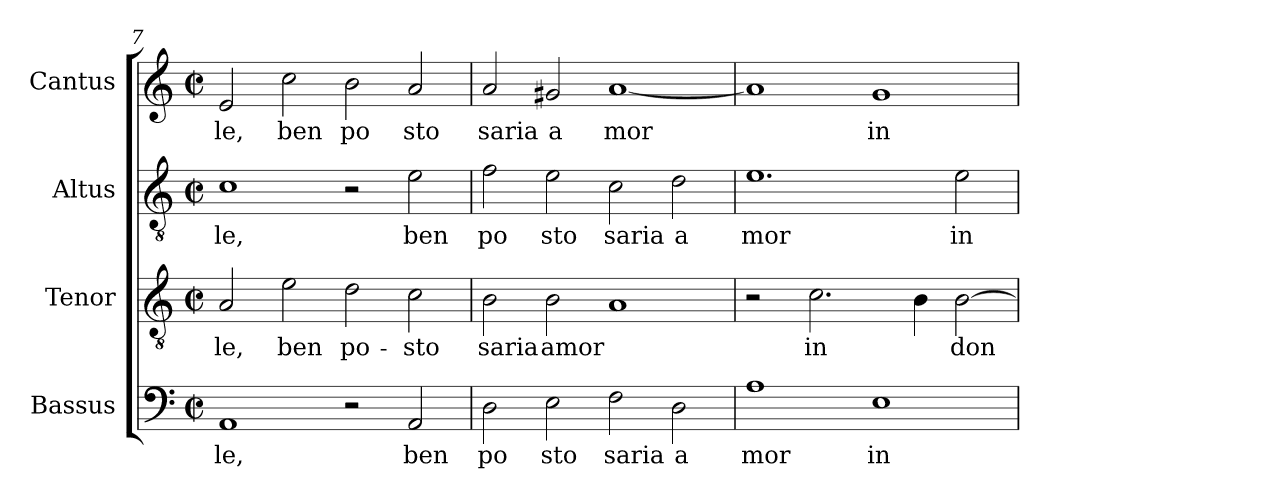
**kern	**text	**kern	**text	**kern	**text	**kern	**text
*part4	*part4	*part3	*part3	*part2	*part2	*part1	*part1
*staff4	*staff4	*staff3	*staff3	*staff2	*staff2	*staff1	*staff1
*I"Bassus	*	*I"Tenor	*	*I"Altus	*	*I"Cantus	*
!!LO:LB:g=z
*clefF4	*	*clefGv2	*	*clefGv2	*	*clefG2	*
*M2/2	*	*M2/2	*	*M2/2	*	*M2/2	*
*met(c|)	*	*met(c|)	*	*met(c|)	*	*met(c|)	*
=7	=7	=7	=7	=7	=7	=7	=7
!	!LO:LY:b:cj	!	!LO:LY:b:cj	!	!LO:LY:b:cj	!	!LO:LY:b:cj
1AA	le,	2A/	le,	1c	le,	2e/	le,
!	!	!	!LO:LY:b:cj	!	!	!	!LO:LY:b:cj
.	.	2e\	ben	.	.	2cc\	ben
!	!	!	!LO:LY:b:cj	!	!	!	!LO:LY:b:cj
2r	.	2d\	po-	2r	.	2b\	po
!	!LO:LY:b:cj	!	!LO:LY:b:cj	!	!LO:LY:b:cj	!	!LO:LY:b:cj
2AA/	ben	2c\	-sto	2e\	ben	2a/	sto
=8	=8	=8	=8	=8	=8	=8	=8
!	!LO:LY:b:cj	!	!LO:LY:b	!	!LO:LY:b:cj	!	!LO:LY:b
2D\	po	2B\	saria	2f\	po	2a/	saria
!	!LO:LY:b:cj	!	!LO:LY:b	!	!LO:LY:b:cj	!	!LO:LY:b
2E\	sto	(<2B\	amor	2e\	sto	2g#/	a
!	!LO:LY:b	!	!	!	!LO:LY:b	!	!LO:LY:b
2F\)	saria	1A	.	2c\	saria	[<1a	mor
!	!LO:LY:b	!	!	!	!LO:LY:b	!	!
2D\	a	.	.	2d\	a	.	.
=9	=9	=9	=9	=9	=9	=9	=9
!	!LO:LY:b:cj	!	!	!	!LO:LY:b:cj	!	!
1A	mor	2r	.	1.e	mor	1a]	.
!	!	!	!LO:LY:b:cj	!	!	!	!
.	.	2.c\	in	.	.	.	.
!	!LO:LY:b:cj	!	!	!	!	!	!LO:LY:b:cj
1E	in	.	.	.	.	1g	in
.	.	4B\	.	.	.	.	.
!	!	!	!LO:LY:b	!	!LO:LY:b:cj	!	!
.	.	[>2B\	don-	2e\	in	.	.
=	=	=	=	=	=	=	=
*-	*-	*-	*-	*-	*-	*-	*-
